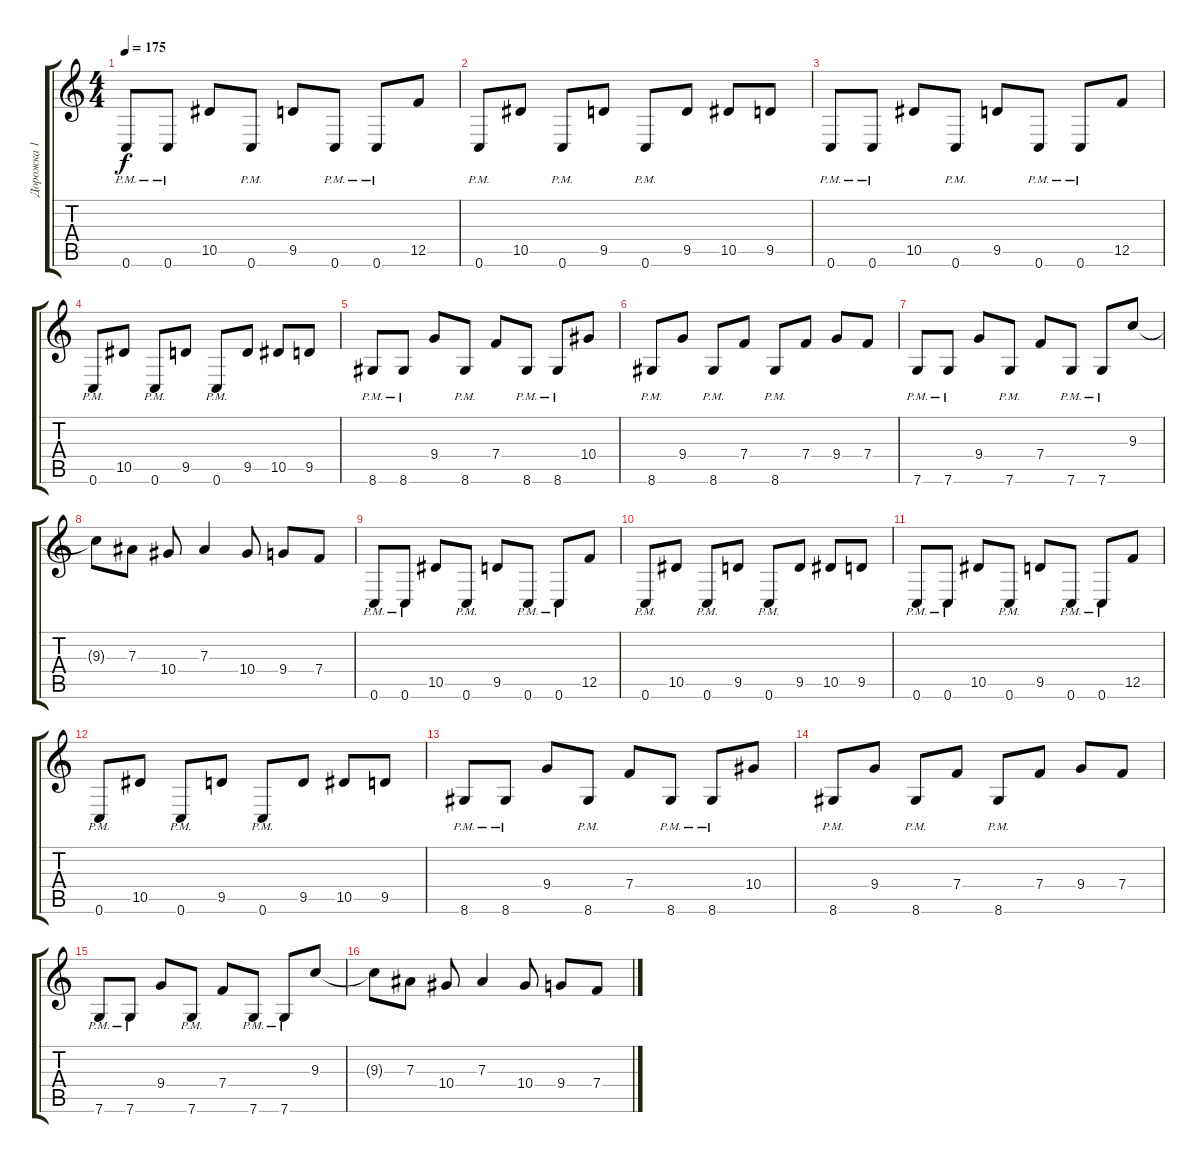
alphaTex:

\track ("Дорожка 1" "Дорожка 1") {instrument distortionguitar}
\staff {score tabs}
\tuning (C4 G3 Eb3 Bb2 F2 C2) {hide}
\ts (4 4)
\tempo 175
\clef g2
\ks c
0.6{pm}.8{dy f} 0.6{pm}.8 10.5.8 0.6{pm}.8 9.5.8 0.6{pm}.8 0.6{pm}.8 12.5.8 |
0.6{pm}.8 10.5.8 0.6{pm}.8 9.5.8 0.6{pm}.8 9.5.8 10.5.8 9.5.8 |
0.6{pm}.8 0.6{pm}.8 10.5.8 0.6{pm}.8 9.5.8 0.6{pm}.8 0.6{pm}.8 12.5.8 |
0.6{pm}.8 10.5.8 0.6{pm}.8 9.5.8 0.6{pm}.8 9.5.8 10.5.8 9.5.8 |
8.6{pm}.8 8.6{pm}.8 9.4.8 8.6{pm}.8 7.4.8 8.6{pm}.8 8.6{pm}.8 10.4.8 |
8.6{pm}.8 9.4.8 8.6{pm}.8 7.4.8 8.6{pm}.8 7.4.8 9.4.8 7.4.8 |
7.6{pm}.8 7.6{pm}.8 9.4.8 7.6{pm}.8 7.4.8 7.6{pm}.8 7.6{pm}.8 9.3.8 |
9.3{t}.8 7.3.8 10.4.8 7.3.4 10.4.8 9.4.8 7.4.8 |
0.6{pm}.8 0.6{pm}.8 10.5.8 0.6{pm}.8 9.5.8 0.6{pm}.8 0.6{pm}.8 12.5.8 |
0.6{pm}.8 10.5.8 0.6{pm}.8 9.5.8 0.6{pm}.8 9.5.8 10.5.8 9.5.8 |
0.6{pm}.8 0.6{pm}.8 10.5.8 0.6{pm}.8 9.5.8 0.6{pm}.8 0.6{pm}.8 12.5.8 |
0.6{pm}.8 10.5.8 0.6{pm}.8 9.5.8 0.6{pm}.8 9.5.8 10.5.8 9.5.8 |
8.6{pm}.8 8.6{pm}.8 9.4.8 8.6{pm}.8 7.4.8 8.6{pm}.8 8.6{pm}.8 10.4.8 |
8.6{pm}.8 9.4.8 8.6{pm}.8 7.4.8 8.6{pm}.8 7.4.8 9.4.8 7.4.8 |
7.6{pm}.8 7.6{pm}.8 9.4.8 7.6{pm}.8 7.4.8 7.6{pm}.8 7.6{pm}.8 9.3.8 |
9.3{t}.8 7.3.8 10.4.8 7.3.4 10.4.8 9.4.8 7.4.8
